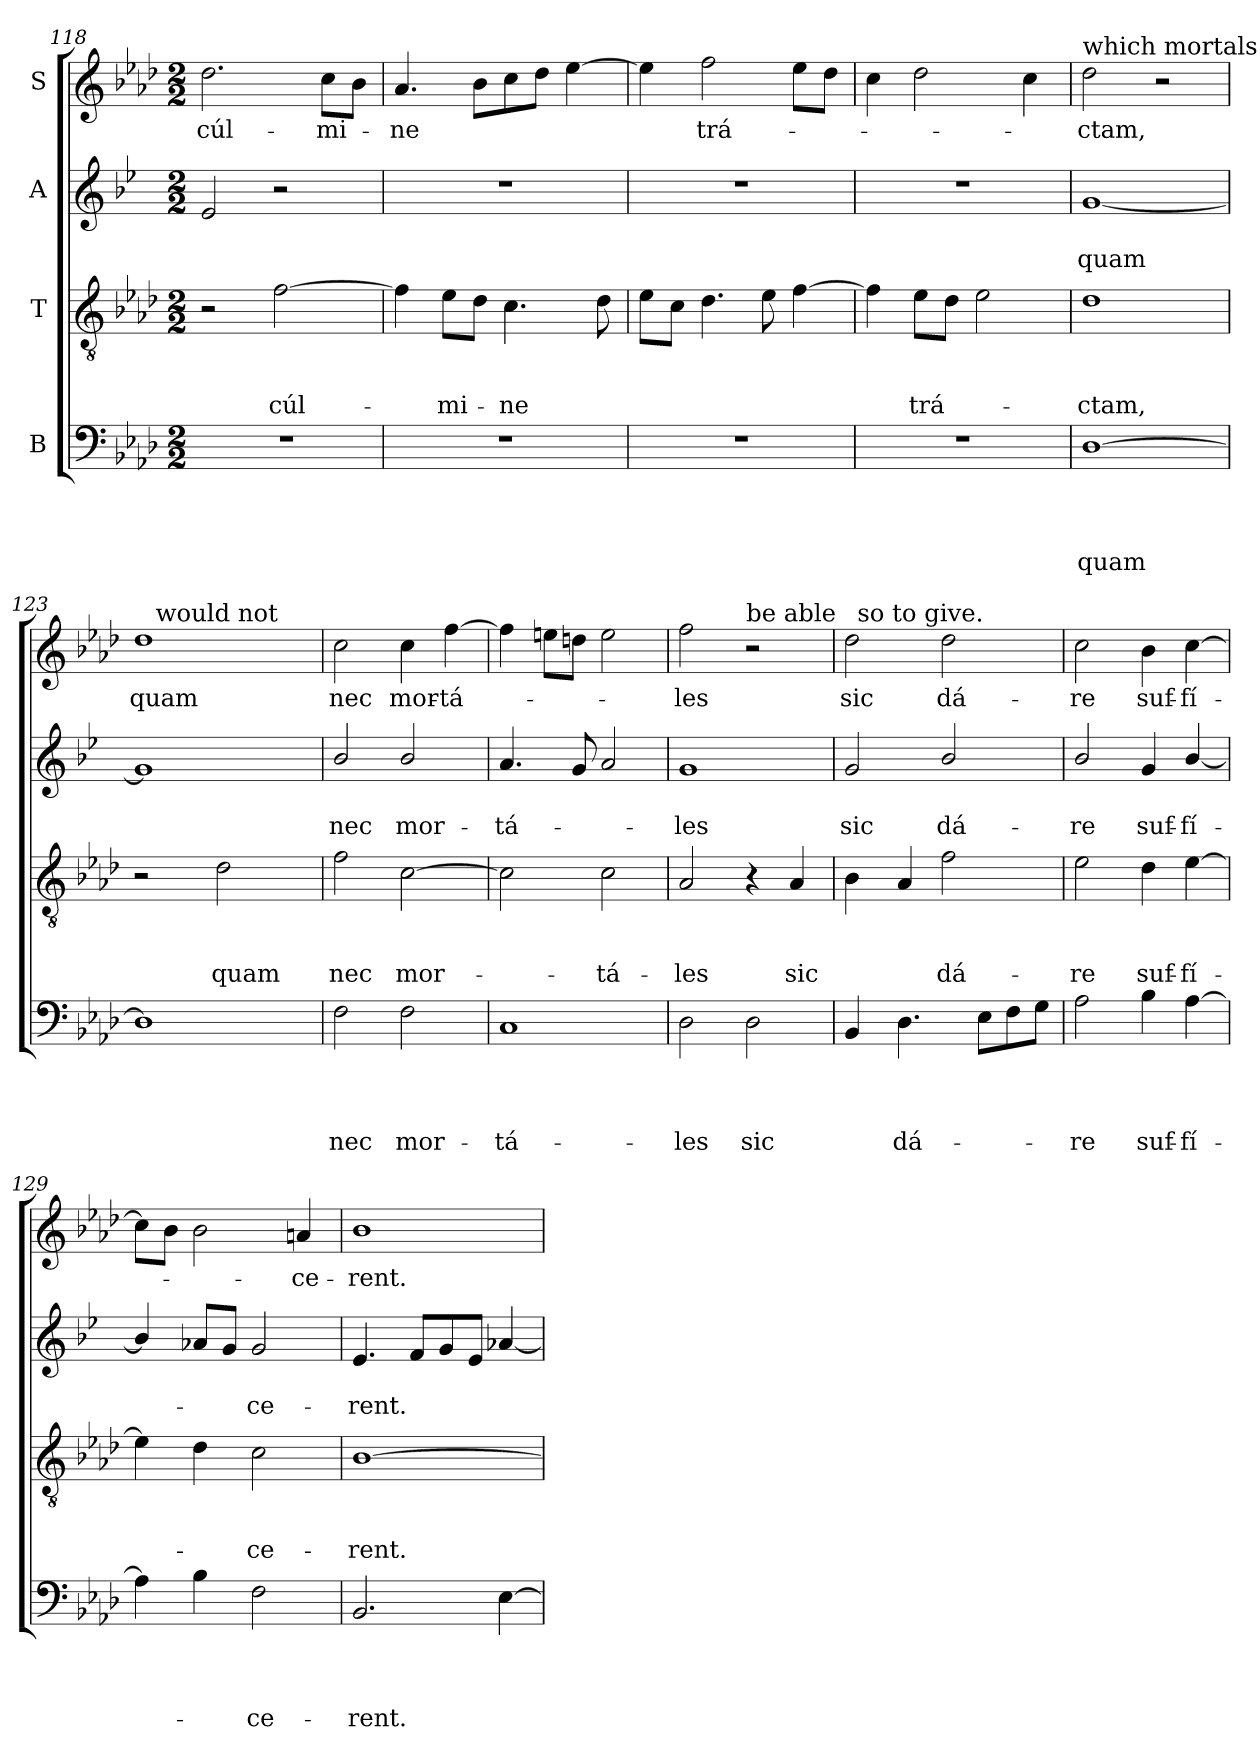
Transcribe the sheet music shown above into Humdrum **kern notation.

**kern	**text	**text	**text	**text	**kern	**text	**text	**text	**kern	**text	**text	**kern	**text
*part4	*part4	*part4	*part4	*part4	*part3	*part3	*part3	*part3	*part2	*part2	*part2	*part1	*part1
*staff4	*staff4	*staff4	*staff4	*staff4	*staff3	*staff3	*staff3	*staff3	*staff2	*staff2	*staff2	*staff1	*staff1
*I"B	*	*	*	*	*I"T	*	*	*	*I"A	*	*	*I"S	*
!!LO:PB:g=z
*clefF4	*	*	*	*	*clefGv2	*	*	*	*clefG2	*	*	*clefG2	*
*	*	*	*	*	*	*	*	*	*ITrd1c2	*	*	*	*
*k[b-e-a-d-]	*	*	*	*	*k[b-e-a-d-]	*	*	*	*k[b-e-a-d-]	*	*	*k[b-e-a-d-]	*
*A-:	*	*	*	*	*A-:	*	*	*	*A-:	*	*	*A-:	*
*M2/2	*	*	*	*	*M2/2	*	*	*	*M2/2	*	*	*M2/2	*
=118	=118	=118	=118	=118	=118	=118	=118	=118	=118	=118	=118	=118	=118
!	!	!	!	!	!	!	!	!	!	!	!	!	!LO:LY:b
1r	.	.	.	.	2r	.	.	.	2d-/	.	.	2.dd-\	cúl-
!	!	!	!	!	!	!	!	!LO:LY:b	!	!	!	!	!
.	.	.	.	.	[2f\	.	.	cúl-	2r	.	.	.	.
!	!	!	!	!	!	!	!	!	!	!	!	!	!LO:LY:b
.	.	.	.	.	.	.	.	.	.	.	.	8cc\L	-mi-
.	.	.	.	.	.	.	.	.	.	.	.	8b-\J	.
=119	=119	=119	=119	=119	=119	=119	=119	=119	=119	=119	=119	=119	=119
!	!	!	!	!	!	!	!	!	!	!	!	!	!LO:LY:b
1r	.	.	.	.	4f\]	.	.	.	1r	.	.	4.a-/	-ne
!	!	!	!	!	!	!	!	!LO:LY:b	!	!	!	!	!
.	.	.	.	.	8e-\L	.	.	-mi-	.	.	.	.	.
.	.	.	.	.	8d-\J	.	.	.	.	.	.	8b-\L	.
!	!	!	!	!	!	!	!	!LO:LY:b	!	!	!	!	!
.	.	.	.	.	4.c\	.	.	-ne	.	.	.	8cc\	.
.	.	.	.	.	.	.	.	.	.	.	.	8dd-\J	.
.	.	.	.	.	.	.	.	.	.	.	.	[4ee-\	.
.	.	.	.	.	8d-\	.	.	.	.	.	.	.	.
=120	=120	=120	=120	=120	=120	=120	=120	=120	=120	=120	=120	=120	=120
1r	.	.	.	.	8e-\L	.	.	.	1r	.	.	4ee-\]	.
.	.	.	.	.	8c\J	.	.	.	.	.	.	.	.
!	!	!	!	!	!	!	!	!	!	!	!	!	!LO:LY:b
.	.	.	.	.	4.d-\	.	.	.	.	.	.	2ff\	trá-
.	.	.	.	.	8e-\	.	.	.	.	.	.	.	.
.	.	.	.	.	[4f\	.	.	.	.	.	.	8ee-\L	.
.	.	.	.	.	.	.	.	.	.	.	.	8dd-\J	.
=121	=121	=121	=121	=121	=121	=121	=121	=121	=121	=121	=121	=121	=121
1r	.	.	.	.	4f\]	.	.	.	1r	.	.	4cc\	.
!	!	!	!	!	!	!	!	!LO:LY:b	!	!	!	!	!
.	.	.	.	.	8e-\L	.	.	trá-	.	.	.	2dd-\	.
.	.	.	.	.	8d-\J	.	.	.	.	.	.	.	.
.	.	.	.	.	2e-\	.	.	.	.	.	.	.	.
.	.	.	.	.	.	.	.	.	.	.	.	4cc\	.
=122	=122	=122	=122	=122	=122	=122	=122	=122	=122	=122	=122	=122	=122
!	!	!	!	!	!	!	!	!	!	!	!	!LO:TX:a:t=which mortals	!
!	!	!	!	!LO:LY:b	!	!	!	!LO:LY:b	!	!	!LO:LY:b	!	!LO:LY:b
[1D-	.	.	.	quam	1d-	.	.	-ctam,	[1f	.	quam	2dd-\	-ctam,
.	.	.	.	.	.	.	.	.	.	.	.	2r	.
=123	=123	=123	=123	=123	=123	=123	=123	=123	=123	=123	=123	=123	=123
!	!	!	!	!	!	!	!	!	!	!	!	!	!LO:LY:b
*	*	*	*	*	*	*	*	*	*	*	*	*^	*
1D-]	.	.	.	.	2r	.	.	.	1f]	.	.	1dd-	24..ryy	quam
!	!	!	!	!	!	!	!	!	!	!	!	!	!LO:TX:a:t=would not	!
.	.	.	.	.	.	.	.	.	.	.	.	.	3%2ryy	.
!	!	!	!	!	!	!	!	!LO:LY:b	!	!	!	!	!	!
.	.	.	.	.	2d-\	.	.	quam	.	.	.	.	.	.
.	.	.	.	.	.	.	.	.	.	.	.	.	6ryy	.
.	.	.	.	.	.	.	.	.	.	.	.	.	12ryy	.
.	.	.	.	.	.	.	.	.	.	.	.	.	96ryy	.
!!LO:LB:g=z
=124	=124	=124	=124	=124	=124	=124	=124	=124	=124	=124	=124	=124	=124	=124
!	!	!	!	!LO:LY:b	!	!	!	!LO:LY:b	!	!	!LO:LY:b	!	!	!LO:LY:b
*	*	*	*	*	*	*	*	*	*	*	*	*v	*v	*
2F\	.	.	.	nec	2f\	.	.	nec	2a-/	.	nec	2cc\	nec
!	!	!	!	!LO:LY:b	!	!	!	!LO:LY:b	!	!	!LO:LY:b	!	!LO:LY:b
2F\	.	.	.	mor-	[2c\	.	.	mor-	2a-/	.	mor-	4cc\	mor-
!	!	!	!	!	!	!	!	!	!	!	!	!	!LO:LY:b
.	.	.	.	.	.	.	.	.	.	.	.	[4ff\	-tá-
=125	=125	=125	=125	=125	=125	=125	=125	=125	=125	=125	=125	=125	=125
!	!	!	!	!LO:LY:b	!	!	!	!	!	!	!LO:LY:b	!	!
1C	.	.	.	-tá-	2c\]	.	.	.	4.g/	.	-tá-	4ff\]	.
.	.	.	.	.	.	.	.	.	.	.	.	8ee\L	.
.	.	.	.	.	.	.	.	.	8f/	.	.	8dd\J	.
!	!	!	!	!	!	!	!	!LO:LY:b	!	!	!	!	!
.	.	.	.	.	2c\	.	.	-tá-	2g/	.	.	2ee\	.
=126	=126	=126	=126	=126	=126	=126	=126	=126	=126	=126	=126	=126	=126
!	!	!	!	!LO:LY:b	!	!	!	!LO:LY:b	!	!	!LO:LY:b	!	!LO:LY:b
2D-\	.	.	.	-les	2A-/	.	.	-les	1f	.	-les	2ff\	-les
!	!	!	!	!	!	!	!	!	!	!	!	!LO:TX:a:t=be able	!
!	!	!	!	!LO:LY:b	!	!	!	!	!	!	!	!	!
2D-\	.	.	.	sic	4r	.	.	.	.	.	.	2r	.
!	!	!	!	!	!	!	!	!LO:LY:b	!	!	!	!	!
.	.	.	.	.	4A-/	.	.	sic	.	.	.	.	.
=127	=127	=127	=127	=127	=127	=127	=127	=127	=127	=127	=127	=127	=127
!	!	!	!	!	!	!	!	!	!	!	!LO:LY:b	!	!LO:LY:b
*	*	*	*	*	*	*	*	*	*	*	*	*^	*
4BB-/	.	.	.	.	4B-\	.	.	.	2f/	.	sic	2dd-\	32ryy	sic
!	!	!	!	!	!	!	!	!	!	!	!	!	!LO:TX:a:t=so to give.	!
.	.	.	.	.	.	.	.	.	.	.	.	.	2ryy	.
!	!	!	!	!LO:LY:b	!	!	!	!	!	!	!	!	!	!
4.D-\	.	.	.	dá-	4A-/	.	.	.	.	.	.	.	.	.
!	!	!	!	!	!	!	!	!LO:LY:b	!	!	!LO:LY:b	!	!	!LO:LY:b
.	.	.	.	.	2f\	.	.	dá-	2a-/	.	dá-	2dd-\	.	dá-
.	.	.	.	.	.	.	.	.	.	.	.	.	4...ryy	.
8E-\L	.	.	.	.	.	.	.	.	.	.	.	.	.	.
8F\	.	.	.	.	.	.	.	.	.	.	.	.	.	.
8G\J	.	.	.	.	.	.	.	.	.	.	.	.	.	.
=128	=128	=128	=128	=128	=128	=128	=128	=128	=128	=128	=128	=128	=128	=128
!	!	!	!	!LO:LY:b	!	!	!	!LO:LY:b	!	!	!LO:LY:b	!	!	!LO:LY:b
*	*	*	*	*	*	*	*	*	*	*	*	*v	*v	*
2A-\	.	.	.	-re	2e-\	.	.	-re	2a-/	.	-re	2cc\	-re
!	!	!	!	!LO:LY:b	!	!	!	!LO:LY:b	!	!	!LO:LY:b	!	!LO:LY:b
4B-\	.	.	.	suf-	4d-\	.	.	suf-	4f/	.	suf-	4b-\	suf-
!	!	!	!	!LO:LY:b	!	!	!	!LO:LY:b	!	!	!LO:LY:b	!	!LO:LY:b
[4A-\	.	.	.	-fí-	[4e-\	.	.	-fí-	[4a-/	.	-fí-	[4cc\	-fí-
=129	=129	=129	=129	=129	=129	=129	=129	=129	=129	=129	=129	=129	=129
4A-\]	.	.	.	.	4e-\]	.	.	.	4a-/]	.	.	8cc\L]	.
.	.	.	.	.	.	.	.	.	.	.	.	8b-\J	.
4B-\	.	.	.	.	4d-\	.	.	.	8g-/L	.	.	2b-\	.
.	.	.	.	.	.	.	.	.	8f/J	.	.	.	.
!	!	!	!	!LO:LY:b	!	!	!	!LO:LY:b	!	!	!LO:LY:b	!	!
2F\	.	.	.	-ce-	2c\	.	.	-ce-	2f/	.	-ce-	.	.
!	!	!	!	!	!	!	!	!	!	!	!	!	!LO:LY:b
.	.	.	.	.	.	.	.	.	.	.	.	4a/	-ce-
!!LO:PB:g=z
=130	=130	=130	=130	=130	=130	=130	=130	=130	=130	=130	=130	=130	=130
!	!	!	!	!LO:LY:b	!	!	!	!LO:LY:b	!	!	!LO:LY:b	!	!LO:LY:b
2.BB-/	.	.	.	-rent.	[1B-	.	.	-rent.	4.d-/	.	-rent.	1b-	-rent.
.	.	.	.	.	.	.	.	.	8e-/L	.	.	.	.
.	.	.	.	.	.	.	.	.	8f/	.	.	.	.
.	.	.	.	.	.	.	.	.	8d-/J	.	.	.	.
[4E-\	.	.	.	.	.	.	.	.	[4g-/	.	.	.	.
=	=	=	=	=	=	=	=	=	=	=	=	=	=
*-	*-	*-	*-	*-	*-	*-	*-	*-	*-	*-	*-	*-	*-
